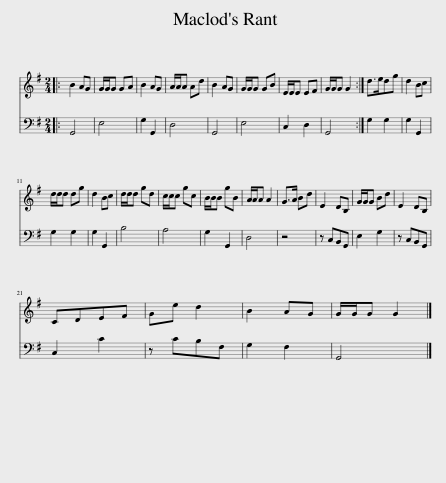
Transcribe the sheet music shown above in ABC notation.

X:1
%%score 1 2
L:1/8
M:2/4
I:linebreak $
K:G
V:1 treble
V:2 bass
V:1
|: B2 AG | G/G/G GA | B2 AG | A/A/A Ad | B2 AG | %5
 G/G/G GB | E/E/E EF | G/G/G G2 :| d>edg | d2 Bc |$ %10
 d/d/d dg | d2 Bc | d/d/d gd | c/c/c gc | B/B/B gB | %15
 A/A/A A2 | G>A Bd | E2 DB, | G/G/G Bd | E2 DB, |$ %20
 CDEF | Ge d2 | B2 AG | G/G/G G2 |] %24
V:2
|: G,,4 | E,4 | G,2 G,,2 | D,4 | G,,4 | %5
 E,4 | C,2 D,2 | G,,4 :| G,2 G,2 | G,2 G,,2 |$ %10
 G,2 G,2 | G,2 G,,2 | B,4 | A,4 | G,2 G,,2 | %15
 D,4 | z4 | z C,B,,G,, | E,2 G,2 | z C,B,,G,, |$ %20
 C,2 C2 | z CB,F, | G,2 F,2 | G,,4 |] %24
